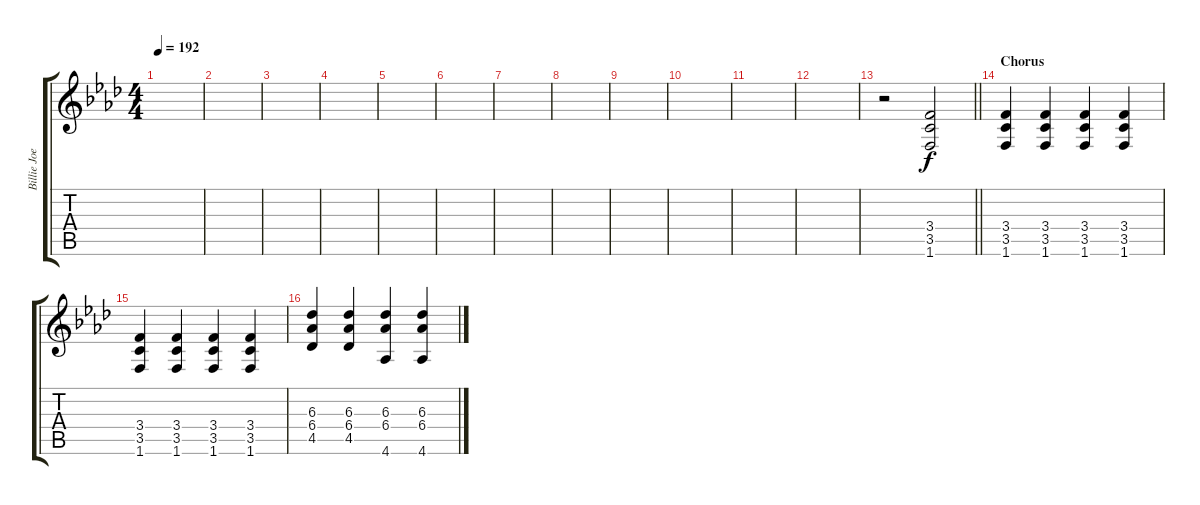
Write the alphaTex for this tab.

\track ("Billie Joe Armstrong (Rhthym Guitar)" "Billie Joe") {instrument distortionguitar}
\staff {score tabs}
\tuning (E4 B3 G3 D3 A2 E2) {hide}
\ts (4 4)
\tempo 192
\clef g2
\ks ab
|
|
|
|
|
|
|
|
|
|
|
|
\barLineRight lightlight
r.2 (3.4 3.5 1.6).2 |
\section ("" "Chorus")
(3.4 3.5 1.6).4 (3.4 3.5 1.6).4 (3.4 3.5 1.6).4 (3.4 3.5 1.6).4 |
(3.4 3.5 1.6).4 (3.4 3.5 1.6).4 (3.4 3.5 1.6).4 (3.4 3.5 1.6).4 |
(6.3 6.4 4.5).4 (6.3 6.4 4.5).4 (6.3 6.4 4.6).4 (6.3 6.4 4.6).4
